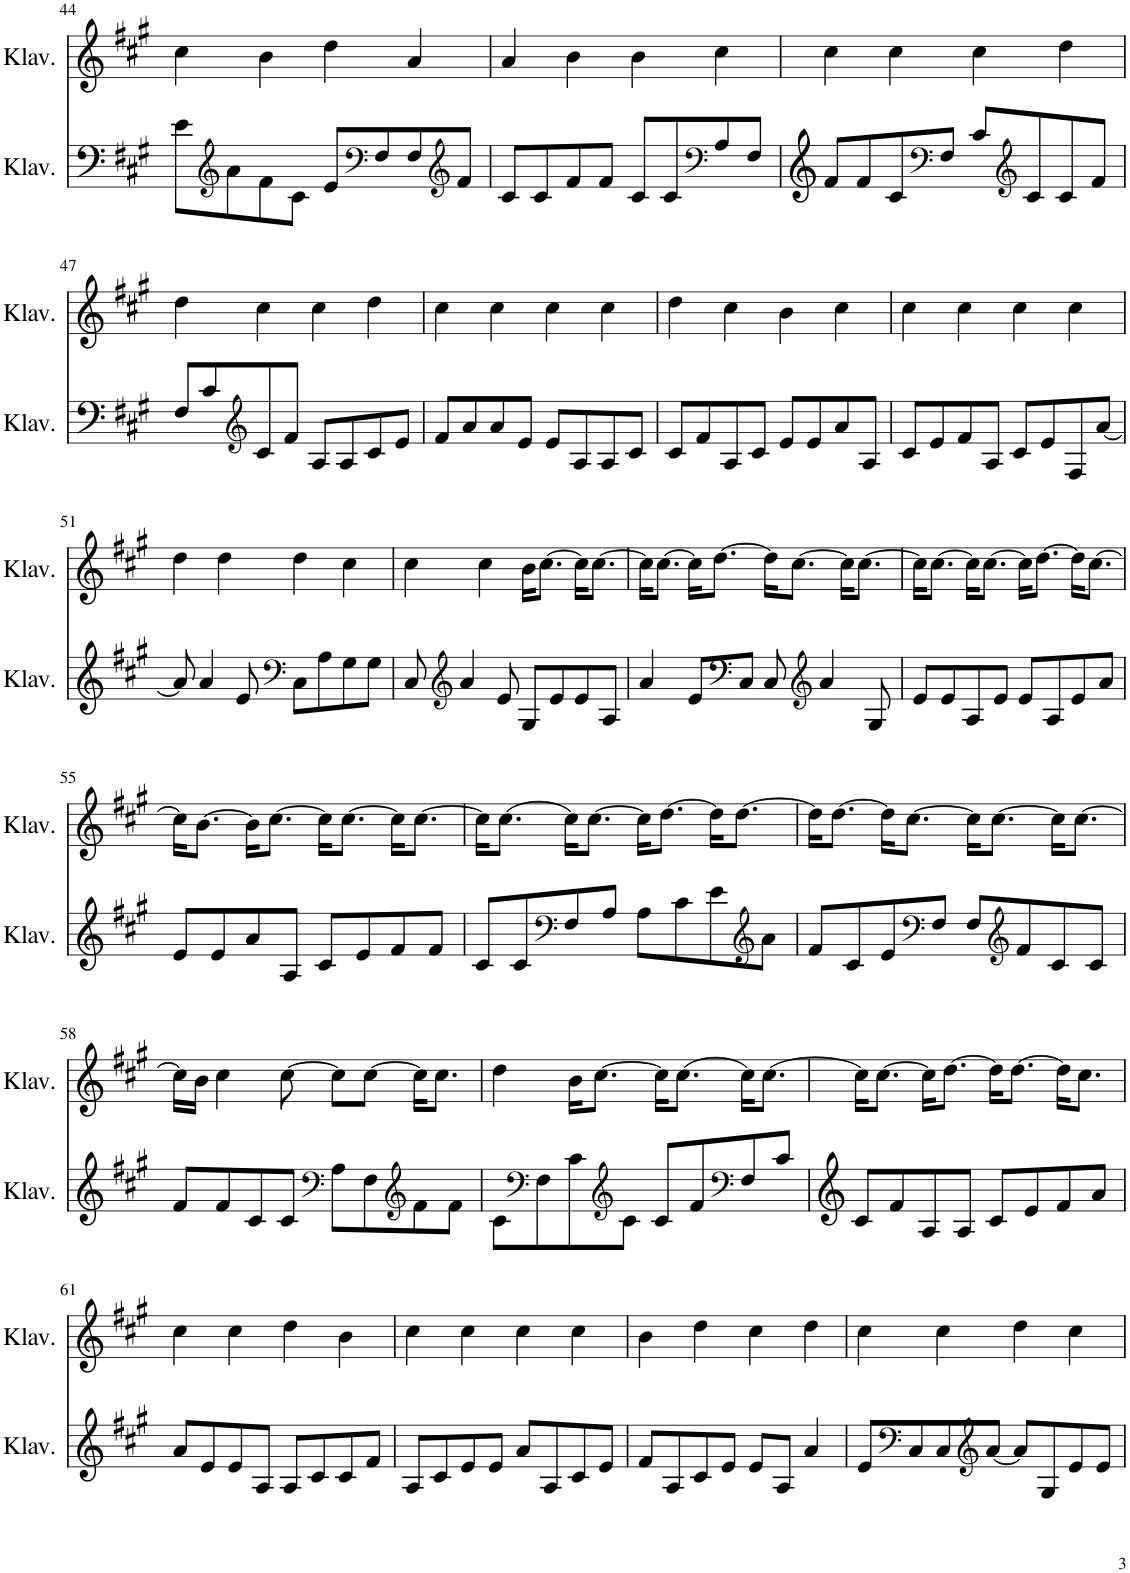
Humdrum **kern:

**kern	**kern
*part2	*part1
*staff2	*staff1
*I"Klavier	*I"Klavier
*I'Klav.	*I'Klav.
!!LO:PB:g=z
*clefF4	*clefG2
*k[f#c#g#]	*k[f#c#g#]
*M4/4	*M4/4
=44	=44
8e\L	4cc#\
*clefG2	*
8a\	.
8f#\	4b\
8c#\J	.
8e/L	4dd\
*clefF4	*
8F#/	.
8F#/	4a/
*clefG2	*
8f#/J	.
=45	=45
8c#/L	4a/
8c#/	.
8f#/	4b\
8f#/J	.
8c#/L	4b\
8c#/	.
*clefF4	*
8A/	4cc#\
8F#/J	.
=46	=46
8f#/L	4cc#\
8f#/	.
8c#/	4cc#\
*clefF4	*
8F#/J	.
8c#/L	4cc#\
*clefG2	*
8c#/	.
8c#/	4dd\
8f#/J	.
!!LO:LB:g=z
=47	=47
8F#/L	4dd\
8c#/	.
*clefG2	*
8c#/	4cc#\
8f#/J	.
8A/L	4cc#\
8A/	.
8c#/	4dd\
8e/J	.
=48	=48
8f#/L	4cc#\
8a/	.
8a/	4cc#\
8e/J	.
8e/L	4cc#\
8A/	.
8A/	4cc#\
8c#/J	.
=49	=49
8c#/L	4dd\
8f#/	.
8A/	4cc#\
8c#/J	.
8e/L	4b\
8e/	.
8a/	4cc#\
8A/J	.
=50	=50
8c#/L	4cc#\
8e/	.
8f#/	4cc#\
8A/J	.
8c#/L	4cc#\
8e/	.
8F#/	4cc#\
[8a/J	.
!!LO:LB:g=z
=51	=51
8a/]	4dd\
4a/	.
.	4dd\
8e/	.
*clefF4	*
8C#\L	4dd\
8A\	.
8G#\	4cc#\
8G#\J	.
=52	=52
8C#/	4cc#\
*clefG2	*
4a/	.
.	4cc#\
8e/	.
8G#/L	16b\KL
.	[8.cc#\J
8e/	.
8e/	16cc#\KL]
.	[8.cc#\J
8A/J	.
=53	=53
4a/	16cc#\KL]
.	[8.cc#\J
8e/L	16cc#\KL]
.	[8.dd\J
*clefF4	*
8C#/J	.
8C#/	16dd\KL]
.	[8.cc#\J
*clefG2	*
4a/	.
.	16cc#\KL]
.	[8.cc#\J
8G#/	.
=54	=54
8e/L	16cc#\KL]
.	[8.cc#\J
8e/	.
8A/	16cc#\KL]
.	[8.cc#\J
8e/J	.
8e/L	16cc#\KL]
.	[8.dd\J
8A/	.
8e/	16dd\KL]
.	[8.cc#\J
8a/J	.
!!LO:LB:g=z
=55	=55
8e/L	16cc#\KL]
.	[8.b\J
8e/	.
8a/	16b\KL]
.	[8.cc#\J
8A/J	.
8c#/L	16cc#\KL]
.	[8.cc#\J
8e/	.
8f#/	16cc#\KL]
.	[8.cc#\J
8f#/J	.
=56	=56
8c#/L	16cc#\KL]
.	[8.cc#\J
8c#/	.
*clefF4	*
8F#/	16cc#\KL]
.	[8.cc#\J
8A/J	.
8A\L	16cc#\KL]
.	[8.dd\J
8c#\	.
8e\	16dd\KL]
.	[8.dd\J
*clefG2	*
8a\J	.
=57	=57
8f#/L	16dd\KL]
.	[8.dd\J
8c#/	.
8e/	16dd\KL]
.	[8.cc#\J
*clefF4	*
8F#/J	.
8F#/L	16cc#\KL]
.	[8.cc#\J
*clefG2	*
8f#/	.
8c#/	16cc#\KL]
.	[8.cc#\J
8c#/J	.
!!LO:LB:g=z
=58	=58
8f#/L	16cc#\LL]
.	16b\JJ
8f#/	4cc#\
8c#/	.
8c#/J	[8cc#\
*clefF4	*
8A\L	8cc#\L]
8F#\	[8cc#\J
*clefG2	*
8f#\	16cc#\KL]
.	8.cc#\J
8f#\J	.
=59	=59
8c#\L	4dd\
*clefF4	*
8F#\	.
8c#\	16b\KL
.	[8.cc#\J
*clefG2	*
8c#\J	.
8c#/L	16cc#\KL]
.	[8.cc#\J
8f#/	.
*clefF4	*
8F#/	16cc#\KL]
.	[8.cc#\J
8c#/J	.
=60	=60
8c#/L	16cc#\KL]
.	[8.cc#\J
8f#/	.
8A/	16cc#\KL]
.	[8.dd\J
8A/J	.
8c#/L	16dd\KL]
.	[8.dd\J
8e/	.
8f#/	16dd\KL]
.	8.cc#\J
8a/J	.
!!LO:LB:g=z
=61	=61
8a/L	4cc#\
8e/	.
8e/	4cc#\
8A/J	.
8A/L	4dd\
8c#/	.
8c#/	4b\
8f#/J	.
=62	=62
8A/L	4cc#\
8c#/	.
8e/	4cc#\
8e/J	.
8a/L	4cc#\
8A/	.
8c#/	4cc#\
8e/J	.
=63	=63
8f#/L	4b\
8A/	.
8c#/	4dd\
8e/J	.
8e/L	4cc#\
8A/J	.
4a/	4dd\
=64	=64
8e/L	4cc#\
*clefF4	*
8C#/	.
8C#/	4cc#\
*clefG2	*
[8a/J	.
8a/L]	4dd\
8G#/	.
8e/	4cc#\
8e/J	.
=	=
*-	*-
